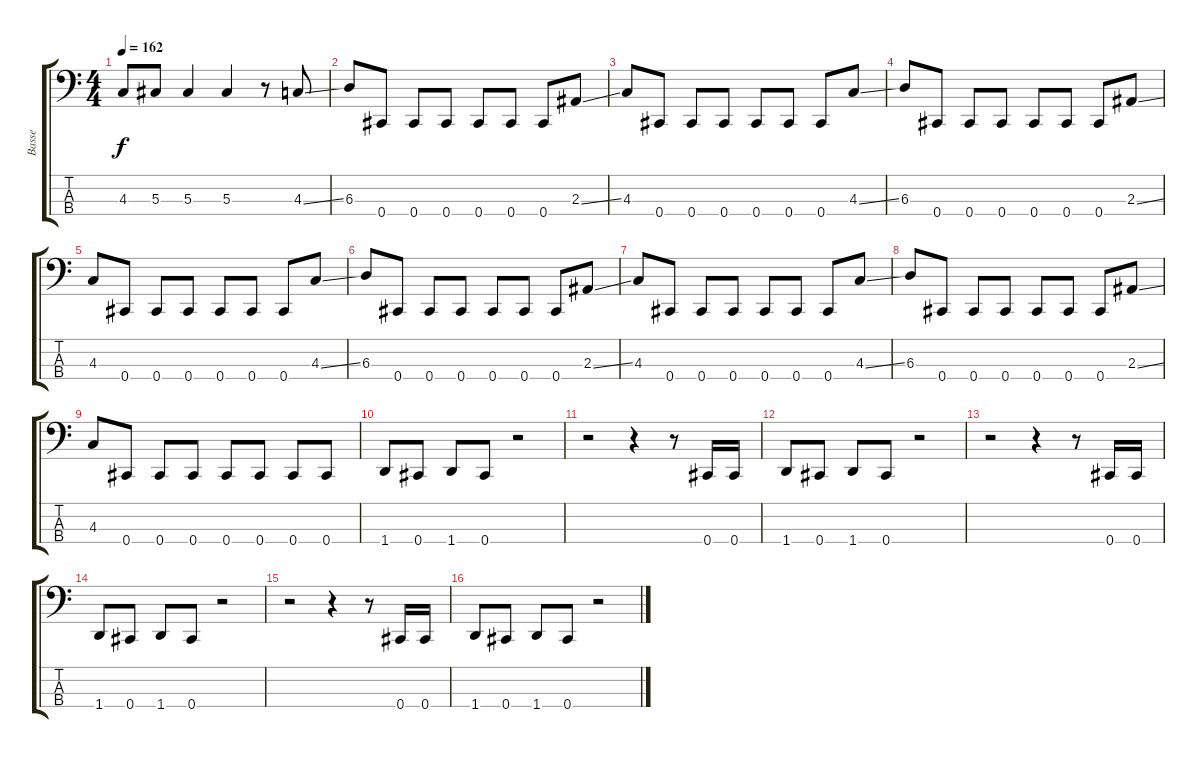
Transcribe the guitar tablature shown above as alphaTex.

\track ("Basse" "Basse") {instrument electricbassfinger}
\staff {score tabs}
\tuning (Gb2 Db2 Ab1 Db1) {hide}
\ts (4 4)
\tempo 162
\clef f4
\ks c
4.3.8{dy f} 5.3.8 5.3.4 5.3.4 r.8 4.3{ss}.8 |
6.3.8 0.4.8 0.4.8 0.4.8 0.4.8 0.4.8 0.4.8 2.3{ss}.8 |
4.3.8 0.4.8 0.4.8 0.4.8 0.4.8 0.4.8 0.4.8 4.3{ss}.8 |
6.3.8 0.4.8 0.4.8 0.4.8 0.4.8 0.4.8 0.4.8 2.3{ss}.8 |
4.3.8 0.4.8 0.4.8 0.4.8 0.4.8 0.4.8 0.4.8 4.3{ss}.8 |
6.3.8 0.4.8 0.4.8 0.4.8 0.4.8 0.4.8 0.4.8 2.3{ss}.8 |
4.3.8 0.4.8 0.4.8 0.4.8 0.4.8 0.4.8 0.4.8 4.3{ss}.8 |
6.3.8 0.4.8 0.4.8 0.4.8 0.4.8 0.4.8 0.4.8 2.3{ss}.8 |
4.3.8 0.4.8 0.4.8 0.4.8 0.4.8 0.4.8 0.4.8 0.4.8 |
1.4.8 0.4.8 1.4.8 0.4.8 r.2 |
r.2 r.4 r.8 0.4.16 0.4.16 |
1.4.8 0.4.8 1.4.8 0.4.8 r.2 |
r.2 r.4 r.8 0.4.16 0.4.16 |
1.4.8 0.4.8 1.4.8 0.4.8 r.2 |
r.2 r.4 r.8 0.4.16 0.4.16 |
1.4.8 0.4.8 1.4.8 0.4.8 r.2
